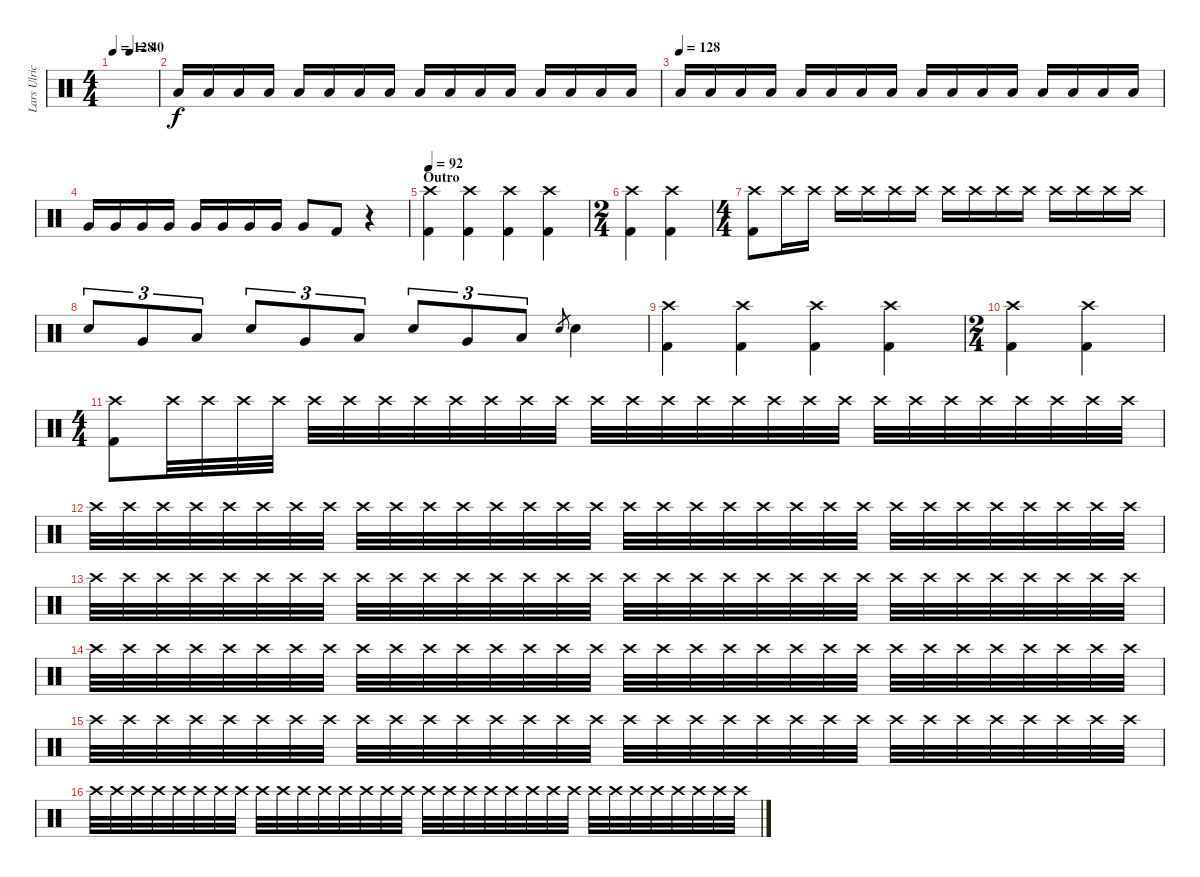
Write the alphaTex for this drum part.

\track ("Lars Ulrich (Drums)" "Lars Ulric") {instrument percussion}
\staff {score}
\articulation defaults
\ts (4 4)
\tempo 128
\tempo (40 0.375)
\clef neutral
\ks c
|
"Low Floor Tom (hit)".16 "Low Floor Tom (hit)".16 "Low Floor Tom (hit)".16 "Low Floor Tom (hit)".16 "Low Floor Tom (hit)".16 "Low Floor Tom (hit)".16 "Low Floor Tom (hit)".16 "Low Floor Tom (hit)".16 "Low Floor Tom (hit)".16 "Low Floor Tom (hit)".16 "Low Floor Tom (hit)".16 "Low Floor Tom (hit)".16 "Low Floor Tom (hit)".16 "Low Floor Tom (hit)".16 "Low Floor Tom (hit)".16 "Low Floor Tom (hit)".16 |
\tempo (128)
"Low Floor Tom (hit)".16 "Low Floor Tom (hit)".16 "Low Floor Tom (hit)".16 "Low Floor Tom (hit)".16 "Low Floor Tom (hit)".16 "Low Floor Tom (hit)".16 "Low Floor Tom (hit)".16 "Low Floor Tom (hit)".16 "Low Floor Tom (hit)".16 "Low Floor Tom (hit)".16 "Low Floor Tom (hit)".16 "Low Floor Tom (hit)".16 "Low Floor Tom (hit)".16 "Low Floor Tom (hit)".16 "Low Floor Tom (hit)".16 "Low Floor Tom (hit)".16 |
"Very Low Tom (hit)".16 "Very Low Tom (hit)".16 "Very Low Tom (hit)".16 "Very Low Tom (hit)".16 "Very Low Tom (hit)".16 "Very Low Tom (hit)".16 "Very Low Tom (hit)".16 "Very Low Tom (hit)".16 "Very Low Tom (hit)".8 "Kick (hit) 2".8 r.4 |
\section ("" "Outro")
\tempo 92
("Crash high (hit)" "Kick (hit) 2").4 ("Crash high (hit)" "Kick (hit) 2").4 ("Crash high (hit)" "Kick (hit) 2").4 ("Crash high (hit)" "Kick (hit) 2").4 |
\ts (2 4)
("Crash high (hit)" "Kick (hit) 2").4 ("Crash high (hit)" "Kick (hit) 2").4 |
\ts (4 4)
("Crash high (hit)" "Kick (hit) 2").8 "Crash high (hit)".16 "Crash high (hit)".16 "Crash high (hit)".16 "Crash high (hit)".16 "Crash high (hit)".16 "Crash high (hit)".16 "Crash high (hit)".16 "Crash high (hit)".16 "Crash high (hit)".16 "Crash high (hit)".16 "Crash high (hit)".16 "Crash high (hit)".16 "Crash high (hit)".16 "Crash high (hit)".16 |
"Electric Snare (hit)".8{tu (3 2)} "Very Low Tom (hit)".8{tu (3 2)} "Low Floor Tom (hit)".8{tu (3 2)} "Electric Snare (hit)".8{tu (3 2)} "Very Low Tom (hit)".8{tu (3 2)} "Low Floor Tom (hit)".8{tu (3 2)} "Electric Snare (hit)".8{tu (3 2)} "Very Low Tom (hit)".8{tu (3 2)} "Low Floor Tom (hit)".8{tu (3 2)} "Electric Snare (hit)".8{gr} "Electric Snare (hit)".4 |
("Crash high (hit)" "Kick (hit) 2").4 ("Crash high (hit)" "Kick (hit) 2").4 ("Crash high (hit)" "Kick (hit) 2").4 ("Crash high (hit)" "Kick (hit) 2").4 |
\ts (2 4)
("Crash high (hit)" "Kick (hit) 2").4 ("Crash high (hit)" "Kick (hit) 2").4 |
\ts (4 4)
("Crash high (hit)" "Kick (hit) 2").8 "Crash high (hit)".32 "Crash high (hit)".32 "Crash high (hit)".32 "Crash high (hit)".32 "Crash high (hit)".32 "Crash high (hit)".32 "Crash high (hit)".32 "Crash high (hit)".32 "Crash high (hit)".32 "Crash high (hit)".32 "Crash high (hit)".32 "Crash high (hit)".32 "Crash high (hit)".32 "Crash high (hit)".32 "Crash high (hit)".32 "Crash high (hit)".32 "Crash high (hit)".32 "Crash high (hit)".32 "Crash high (hit)".32 "Crash high (hit)".32 "Crash high (hit)".32 "Crash high (hit)".32 "Crash high (hit)".32 "Crash high (hit)".32 "Crash high (hit)".32 "Crash high (hit)".32 "Crash high (hit)".32 "Crash high (hit)".32 |
"Crash high (hit)".32 "Crash high (hit)".32 "Crash high (hit)".32 "Crash high (hit)".32 "Crash high (hit)".32 "Crash high (hit)".32 "Crash high (hit)".32 "Crash high (hit)".32 "Crash high (hit)".32 "Crash high (hit)".32 "Crash high (hit)".32 "Crash high (hit)".32 "Crash high (hit)".32 "Crash high (hit)".32 "Crash high (hit)".32 "Crash high (hit)".32 "Crash high (hit)".32 "Crash high (hit)".32 "Crash high (hit)".32 "Crash high (hit)".32 "Crash high (hit)".32 "Crash high (hit)".32 "Crash high (hit)".32 "Crash high (hit)".32 "Crash high (hit)".32 "Crash high (hit)".32 "Crash high (hit)".32 "Crash high (hit)".32 "Crash high (hit)".32 "Crash high (hit)".32 "Crash high (hit)".32 "Crash high (hit)".32 |
"Crash high (hit)".32 "Crash high (hit)".32 "Crash high (hit)".32 "Crash high (hit)".32 "Crash high (hit)".32 "Crash high (hit)".32 "Crash high (hit)".32 "Crash high (hit)".32 "Crash high (hit)".32 "Crash high (hit)".32 "Crash high (hit)".32 "Crash high (hit)".32 "Crash high (hit)".32 "Crash high (hit)".32 "Crash high (hit)".32 "Crash high (hit)".32 "Crash high (hit)".32 "Crash high (hit)".32 "Crash high (hit)".32 "Crash high (hit)".32 "Crash high (hit)".32 "Crash high (hit)".32 "Crash high (hit)".32 "Crash high (hit)".32 "Crash high (hit)".32 "Crash high (hit)".32 "Crash high (hit)".32 "Crash high (hit)".32 "Crash high (hit)".32 "Crash high (hit)".32 "Crash high (hit)".32 "Crash high (hit)".32 |
"Crash high (hit)".32 "Crash high (hit)".32 "Crash high (hit)".32 "Crash high (hit)".32 "Crash high (hit)".32 "Crash high (hit)".32 "Crash high (hit)".32 "Crash high (hit)".32 "Crash high (hit)".32 "Crash high (hit)".32 "Crash high (hit)".32 "Crash high (hit)".32 "Crash high (hit)".32 "Crash high (hit)".32 "Crash high (hit)".32 "Crash high (hit)".32 "Crash high (hit)".32 "Crash high (hit)".32 "Crash high (hit)".32 "Crash high (hit)".32 "Crash high (hit)".32 "Crash high (hit)".32 "Crash high (hit)".32 "Crash high (hit)".32 "Crash high (hit)".32 "Crash high (hit)".32 "Crash high (hit)".32 "Crash high (hit)".32 "Crash high (hit)".32 "Crash high (hit)".32 "Crash high (hit)".32 "Crash high (hit)".32 |
"Crash high (hit)".32 "Crash high (hit)".32 "Crash high (hit)".32 "Crash high (hit)".32 "Crash high (hit)".32 "Crash high (hit)".32 "Crash high (hit)".32 "Crash high (hit)".32 "Crash high (hit)".32 "Crash high (hit)".32 "Crash high (hit)".32 "Crash high (hit)".32 "Crash high (hit)".32 "Crash high (hit)".32 "Crash high (hit)".32 "Crash high (hit)".32 "Crash high (hit)".32 "Crash high (hit)".32 "Crash high (hit)".32 "Crash high (hit)".32 "Crash high (hit)".32 "Crash high (hit)".32 "Crash high (hit)".32 "Crash high (hit)".32 "Crash high (hit)".32 "Crash high (hit)".32 "Crash high (hit)".32 "Crash high (hit)".32 "Crash high (hit)".32 "Crash high (hit)".32 "Crash high (hit)".32 "Crash high (hit)".32 |
"Crash high (hit)".32 "Crash high (hit)".32 "Crash high (hit)".32 "Crash high (hit)".32 "Crash high (hit)".32 "Crash high (hit)".32 "Crash high (hit)".32 "Crash high (hit)".32 "Crash high (hit)".32 "Crash high (hit)".32 "Crash high (hit)".32 "Crash high (hit)".32 "Crash high (hit)".32 "Crash high (hit)".32 "Crash high (hit)".32 "Crash high (hit)".32 "Crash high (hit)".32 "Crash high (hit)".32 "Crash high (hit)".32 "Crash high (hit)".32 "Crash high (hit)".32 "Crash high (hit)".32 "Crash high (hit)".32 "Crash high (hit)".32 "Crash high (hit)".32 "Crash high (hit)".32 "Crash high (hit)".32 "Crash high (hit)".32 "Crash high (hit)".32 "Crash high (hit)".32 "Crash high (hit)".32 "Crash high (hit)".32
